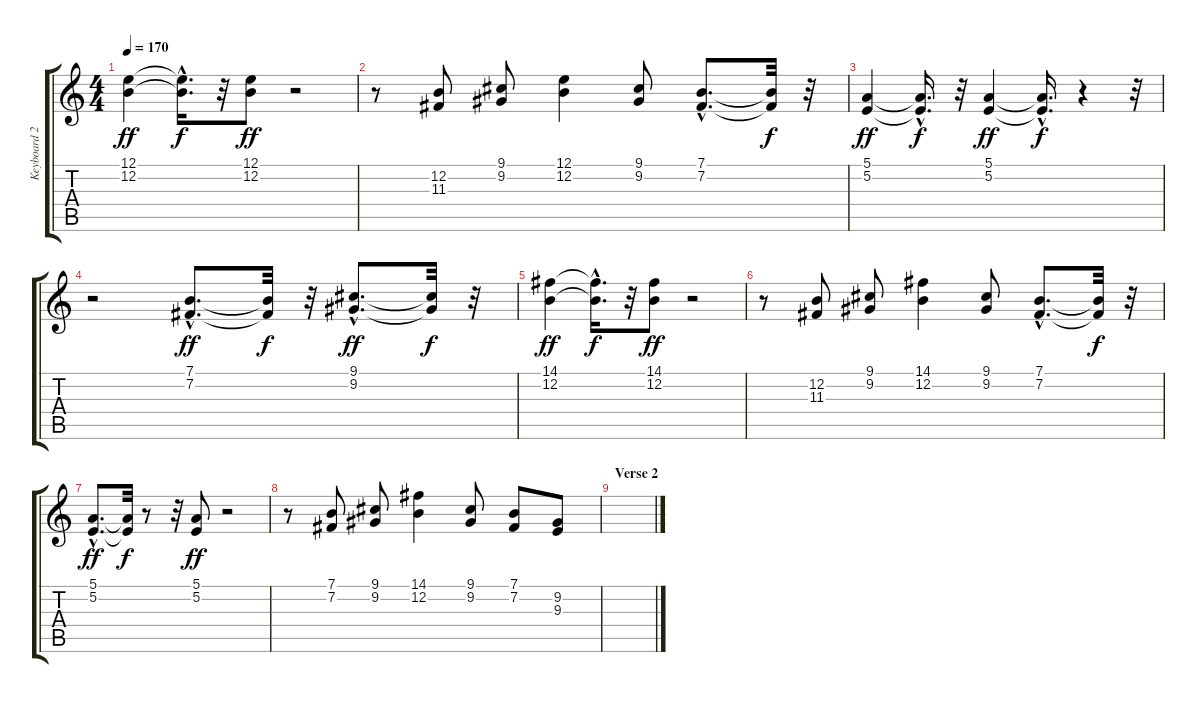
\track ("Keyboard 2" "Keyboard 2") {instrument accordion}
\staff {score tabs}
\tuning (E4 B3 G3 D3 A2 E2) {hide}
\ts (4 4)
\tempo 170
\clef g2
\ks c
(12.1 12.2).4{dy ff} (12.1{hac t} 12.2{hac t}).16{d dy f} r.32 (12.1 12.2).8{dy ff} r.2 |
r.8 (12.2 11.3).8 (9.1 9.2).8 (12.1 12.2).4 (9.1 9.2).8 (7.1{hac} 7.2{hac}).8{d} (7.1{t} 7.2{t}).32{dy f} r.32 |
(5.1 5.2).4{dy ff} (5.1{hac t} 5.2{hac t}).16{d dy f} r.32 (5.1 5.2).4{dy ff} (5.1{hac t} 5.2{hac t}).16{d dy f} r.4 r.32 |
r.2 (7.1{hac} 7.2{hac}).8{d dy ff} (7.1{t} 7.2{t}).32{dy f} r.32 (9.1{hac} 9.2{hac}).8{d dy ff} (9.1{t} 9.2{t}).32{dy f} r.32 |
(14.1 12.2).4{dy ff} (14.1{hac t} 12.2{hac t}).16{d dy f} r.32 (14.1 12.2).8{dy ff} r.2 |
r.8 (12.2 11.3).8 (9.1 9.2).8 (14.1 12.2).4 (9.1 9.2).8 (7.1{hac} 7.2{hac}).8{d} (7.1{t} 7.2{t}).32{dy f} r.32 |
(5.1{hac} 5.2{hac}).8{d dy ff} (5.1{t} 5.2{t}).32{dy f} r.8 r.32 (5.1 5.2).8{dy ff} r.2 |
r.8 (7.1 7.2).8 (9.1 9.2).8 (14.1 12.2).4 (9.1 9.2).8 (7.1 7.2).8 (9.2 9.3).8 |
\section ("" "Verse 2")
